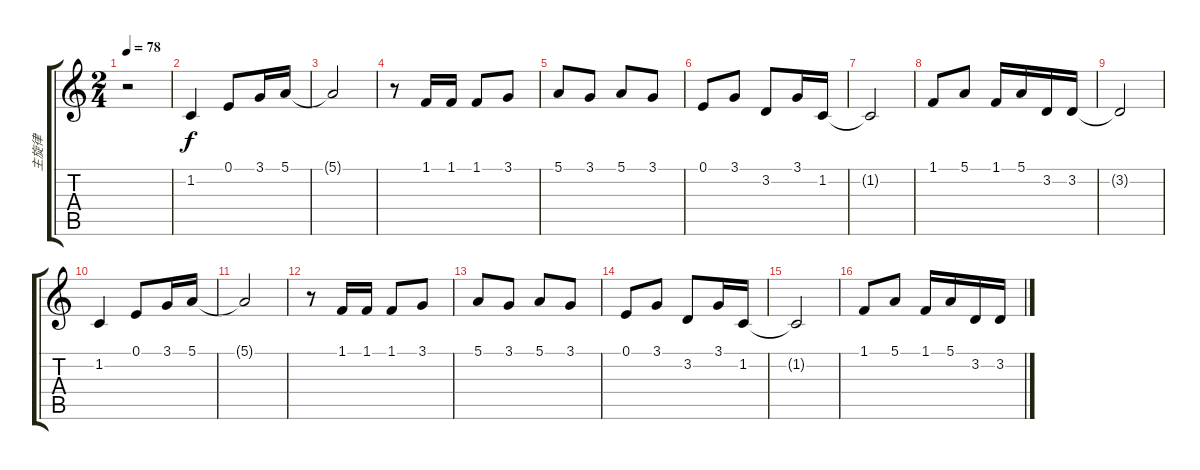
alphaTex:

\track ("主旋律" "主旋律") {instrument flute}
\staff {score tabs}
\tuning (E4 B3 G3 D3 A2 E2) {hide}
\ts (2 4)
\tempo 78
\clef g2
\ks c
r.2{dy f} |
1.2.4 0.1.8 3.1.16 5.1.16 |
5.1{t}.2 |
r.8 1.1.16 1.1.16 1.1.8 3.1.8 |
5.1.8 3.1.8 5.1.8 3.1.8 |
0.1.8 3.1.8 3.2.8 3.1.16 1.2.16 |
1.2{t}.2 |
1.1.8 5.1.8 1.1.16 5.1.16 3.2.16 3.2.16 |
3.2{t}.2 |
1.2.4 0.1.8 3.1.16 5.1.16 |
5.1{t}.2 |
r.8 1.1.16 1.1.16 1.1.8 3.1.8 |
5.1.8 3.1.8 5.1.8 3.1.8 |
0.1.8 3.1.8 3.2.8 3.1.16 1.2.16 |
1.2{t}.2 |
1.1.8 5.1.8 1.1.16 5.1.16 3.2.16 3.2.16
